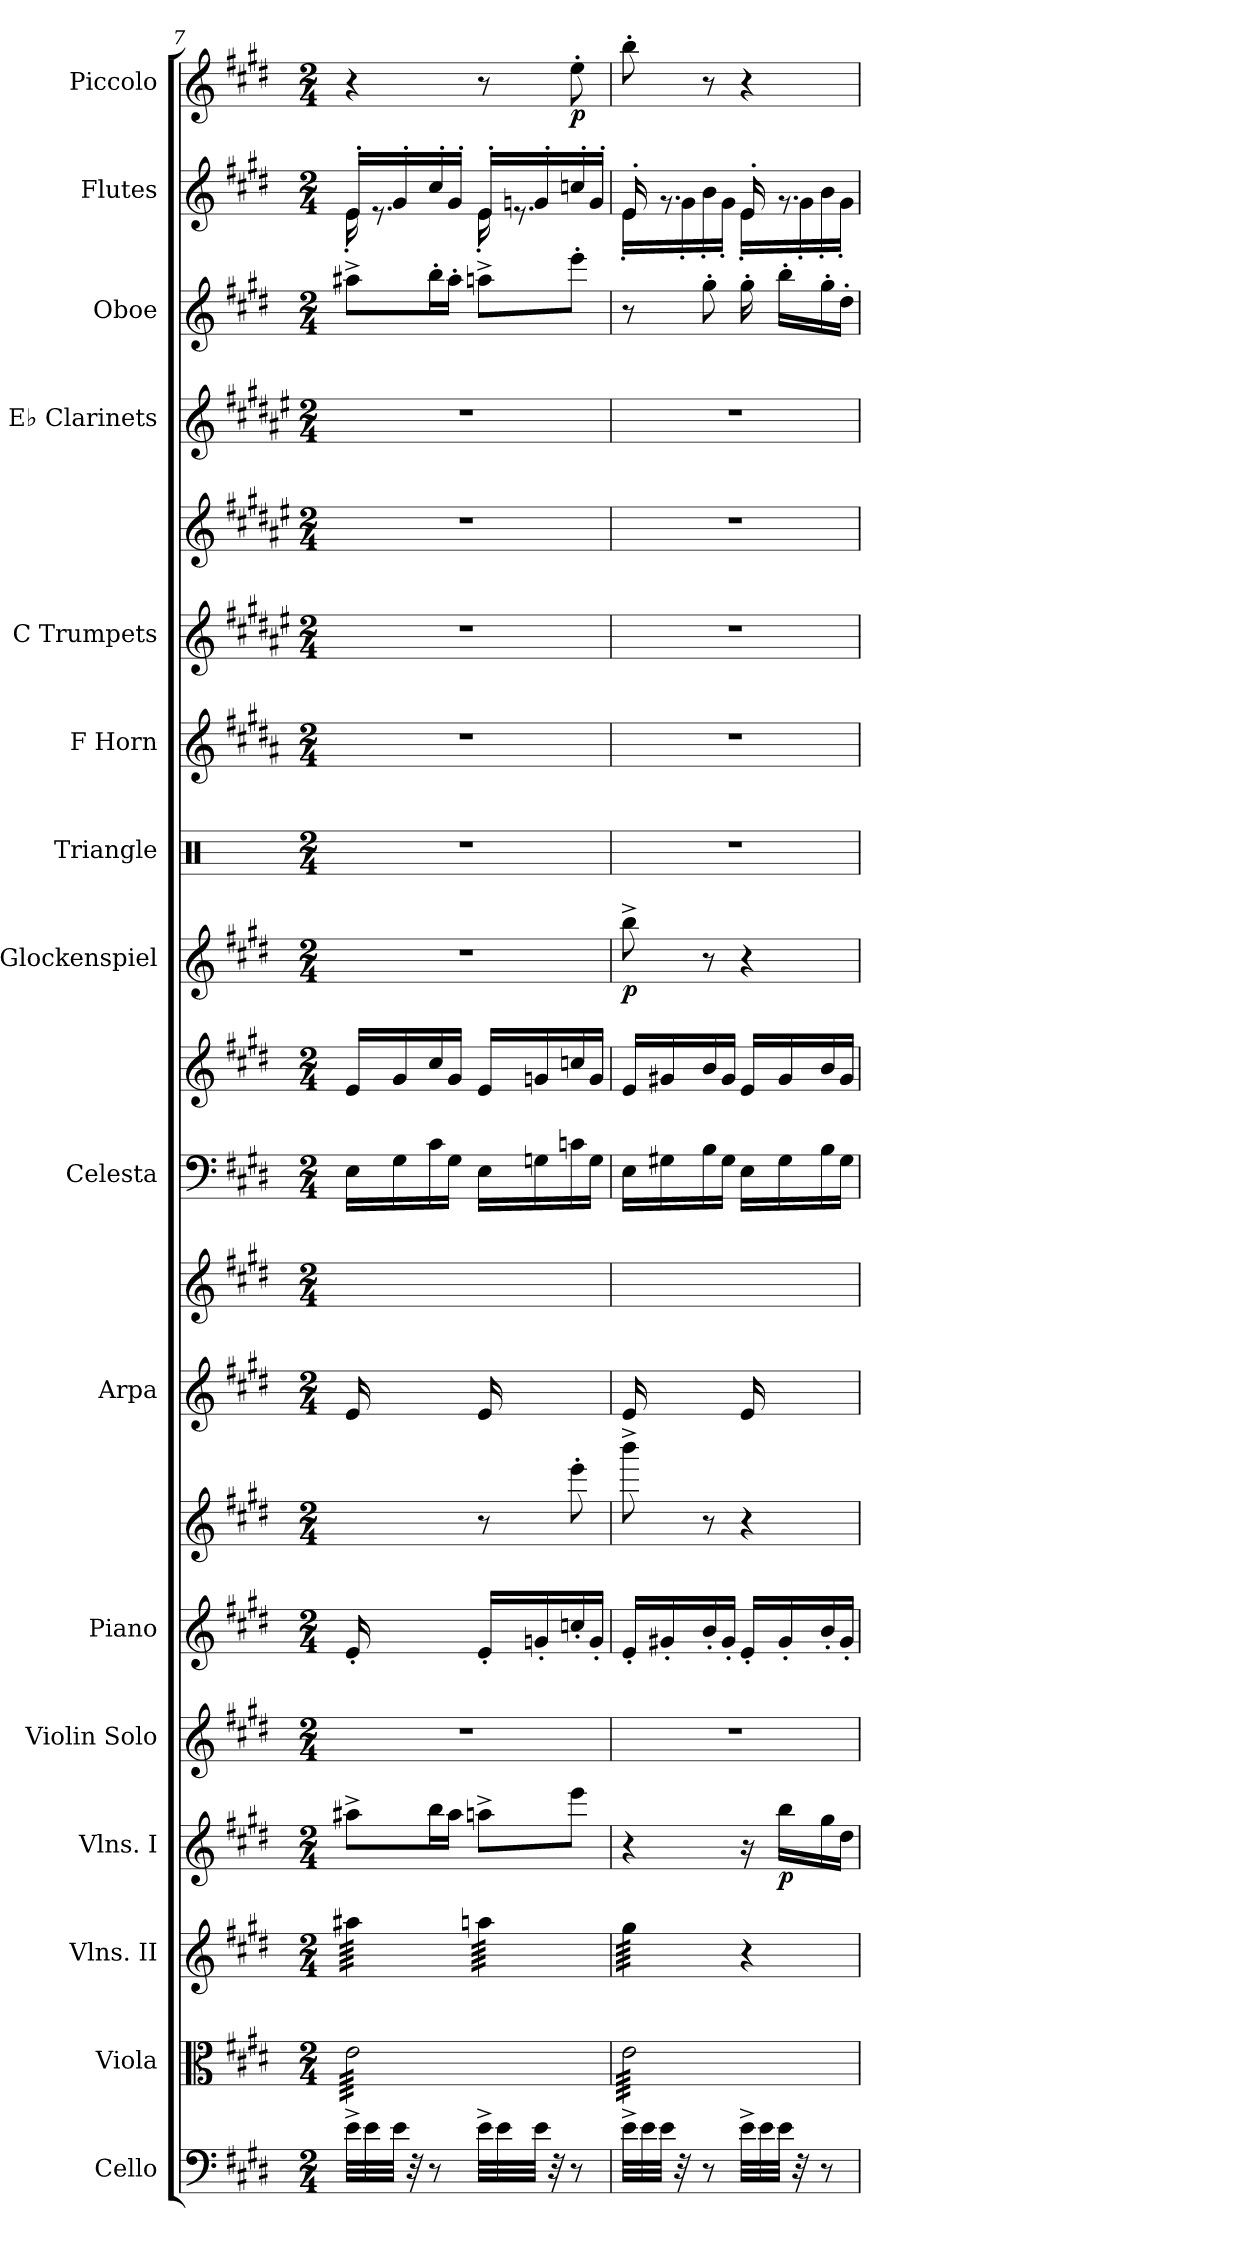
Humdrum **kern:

**kern	**kern	**kern	**kern	**dynam	**kern	**kern	**kern	**kern	**kern	**kern	**kern	**kern	**dynam	**kern	**kern	**kern	**kern	**kern	**kern	**kern	**kern	**dynam
*part16	*part15	*part14	*part13	*part13	*part12	*part11	*part11	*part10	*part10	*part9	*part9	*part8	*part8	*part7	*part6	*part5	*part5	*part4	*part3	*part2	*part1	*part1
*staff20	*staff19	*staff18	*staff17	*staff17	*staff16	*staff15	*staff14	*staff13	*staff12	*staff11	*staff10	*staff9	*staff9	*staff8	*staff7	*staff6	*staff5	*staff4	*staff3	*staff2	*staff1	*staff1
*I"Cello	*I"Viola	*I"Vlns. II	*I"Vlns. I	*	*I"Violin Solo	*I"Piano	*	*I"Arpa	*	*I"Celesta	*	*I"Glockenspiel	*	*I"Triangle	*I"F Horn	*I"C Trumpets	*	*I"E♭ Clarinets	*I"Oboe	*I"Flutes	*I"Piccolo	*
*	*	*I'Vlns. II	*I'Vlns. I	*	*I'Vln. solo	*I'Pno.	*	*I'Arpa	*	*I'Cel.	*	*I'Glock.	*	*I'Trgl.	*I'F Hn.	*I'C Tpt.	*	*I'E♭ Cl.	*I'Ob.	*I'Fl.	*I'Picc.	*
*clefF4	*clefC3	*clefG2	*clefG2	*	*clefG2	*clefG2	*clefG2	*clefG2	*clefG2	*clefF4	*clefG2	*clefG2	*	*clefX	*clefG2	*clefG2	*clefG2	*clefG2	*clefG2	*clefG2	*clefG2	*
*	*	*	*	*	*	*	*	*	*	*ITrd-7c-12	*ITrd-7c-12	*ITrd-14c-24	*	*	*ITrd4c7	*ITrd1c2	*ITrd1c2	*ITrd1c2	*	*	*ITrd-7c-12	*
*k[f#c#g#d#]	*k[f#c#g#d#]	*k[f#c#g#d#]	*k[f#c#g#d#]	*	*k[f#c#g#d#]	*k[f#c#g#d#]	*k[f#c#g#d#]	*k[f#c#g#d#]	*k[f#c#g#d#]	*k[f#c#g#d#]	*k[f#c#g#d#]	*k[f#c#g#d#]	*	*k[]	*k[f#c#g#d#]	*k[f#c#g#d#]	*k[f#c#g#d#]	*k[f#c#g#d#]	*k[f#c#g#d#]	*k[f#c#g#d#]	*k[f#c#g#d#]	*
*M2/4	*M2/4	*M2/4	*M2/4	*	*M2/4	*M2/4	*M2/4	*M2/4	*M2/4	*M2/4	*M2/4	*M2/4	*	*M2/4	*M2/4	*M2/4	*M2/4	*M2/4	*M2/4	*M2/4	*M2/4	*
=7	=7	=7	=7	=7	=7	=7	=7	=7	=7	=7	=7	=7	=7	=7	=7	=7	=7	=7	=7	=7	=7	=7
*	*	*	*	*	*	*^	*	*^	*	*	*	*	*	*	*	*	*	*	*	*^	*	*
*	*tremolo	*	*	*	*	*	*	*	*	*	*	*	*	*	*	*	*	*	*	*	*	*	*	*	*
*	*	*tremolo	*	*	*	*	*	*	*	*	*	*	*	*	*	*	*	*	*	*	*	*	*	*	*
32e^\LLL	64e\LLLL	64aa#X\LLLL	8aa#X^\L	.	2r	16e'/LL	4ryy	16ryy	16e/LL	2ryy	16ryy	16e\LL	16ee/LL	2r	.	2r	2r	2r	2r	2r	8aa#X^\L	16e'/LL	16e'\	4r	.
.	64e\	64aa#X\	.	.	.	.	.	.	.	.	.	.	.	.	.	.	.	.	.	.	.	.	.	.	.
32e\	64e\	64aa#X\	.	.	.	.	.	.	.	.	.	.	.	.	.	.	.	.	.	.	.	.	.	.	.
.	64e\	64aa#X\	.	.	.	.	.	.	.	.	.	.	.	.	.	.	.	.	.	.	.	.	.	.	.
32e\JJJ	64e\	64aa#X\	.	.	.	4..ryy	.	16g#'\	8.ryy	.	16a-X\	16g#\	16gg#/	.	.	.	.	.	.	.	.	16g#'/	8.re	.	.
.	64e\	64aa#X\	.	.	.	.	.	.	.	.	.	.	.	.	.	.	.	.	.	.	.	.	.	.	.
32r	64e\	64aa#X\	.	.	.	.	.	.	.	.	.	.	.	.	.	.	.	.	.	.	.	.	.	.	.
.	64e\	64aa#X\	.	.	.	.	.	.	.	.	.	.	.	.	.	.	.	.	.	.	.	.	.	.	.
8r	64e\	64aa#X\	16bb\L	.	.	.	.	16cc#'\	.	.	16dd-X\	16cc#\	16ccc#/	.	.	.	.	.	.	.	16bb'\L	16cc#'/	.	.	.
.	64e\	64aa#X\	.	.	.	.	.	.	.	.	.	.	.	.	.	.	.	.	.	.	.	.	.	.	.
.	64e\	64aa#X\	.	.	.	.	.	.	.	.	.	.	.	.	.	.	.	.	.	.	.	.	.	.	.
.	64e\	64aa#X\	.	.	.	.	.	.	.	.	.	.	.	.	.	.	.	.	.	.	.	.	.	.	.
.	64e\	64aa#X\	16aa#\JJ	.	.	.	.	16g#'\JJ	.	.	16a-\JJ	16g#\JJ	16gg#/JJ	.	.	.	.	.	.	.	16aa#'\JJ	16g#'/JJ	.	.	.
.	64e\	64aa#X\	.	.	.	.	.	.	.	.	.	.	.	.	.	.	.	.	.	.	.	.	.	.	.
.	64e\	64aa#X\	.	.	.	.	.	.	.	.	.	.	.	.	.	.	.	.	.	.	.	.	.	.	.
.	64e\	64aa#X\JJJJ	.	.	.	.	.	.	.	.	.	.	.	.	.	.	.	.	.	.	.	.	.	.	.
32e^\LLL	64e\	64aan\LLLL	8aan^\L	.	.	.	16e'/LL	8r	16e/LL	.	16ryy	16e\LL	16ee/LL	.	.	.	.	.	.	.	8aan^\L	16e'/LL	16e'\	8r	.
.	64e\	64aan\	.	.	.	.	.	.	.	.	.	.	.	.	.	.	.	.	.	.	.	.	.	.	.
32e\	64e\	64aan\	.	.	.	.	.	.	.	.	.	.	.	.	.	.	.	.	.	.	.	.	.	.	.
.	64e\	64aan\	.	.	.	.	.	.	.	.	.	.	.	.	.	.	.	.	.	.	.	.	.	.	.
32e\JJJ	64e\	64aan\	.	.	.	.	16gn'/	.	8.ryy	.	16gn\	16gn\	16ggn/	.	.	.	.	.	.	.	.	16gn'/	8.re	.	.
.	64e\	64aan\	.	.	.	.	.	.	.	.	.	.	.	.	.	.	.	.	.	.	.	.	.	.	.
32r	64e\	64aan\	.	.	.	.	.	.	.	.	.	.	.	.	.	.	.	.	.	.	.	.	.	.	.
.	64e\	64aan\	.	.	.	.	.	.	.	.	.	.	.	.	.	.	.	.	.	.	.	.	.	.	.
!	!	!	!	!	!	!	!	!	!	!	!	!	!	!	!	!	!	!	!	!	!	!	!	!	!LO:DY:b
8r	64e\	64aan\	8eee\J	.	.	.	16ccn'/	8eee'\	.	.	16ccn\	16ccn\	16cccn/	.	.	.	.	.	.	.	8eee'\J	16ccn'/	.	8eee'\	p
.	64e\	64aan\	.	.	.	.	.	.	.	.	.	.	.	.	.	.	.	.	.	.	.	.	.	.	.
.	64e\	64aan\	.	.	.	.	.	.	.	.	.	.	.	.	.	.	.	.	.	.	.	.	.	.	.
.	64e\	64aan\	.	.	.	.	.	.	.	.	.	.	.	.	.	.	.	.	.	.	.	.	.	.	.
.	64e\	64aan\	.	.	.	.	16g'/JJ	.	.	.	16g\JJ	16g\JJ	16gg/JJ	.	.	.	.	.	.	.	.	16g'/JJ	.	.	.
.	64e\	64aan\	.	.	.	.	.	.	.	.	.	.	.	.	.	.	.	.	.	.	.	.	.	.	.
.	64e\	64aan\	.	.	.	.	.	.	.	.	.	.	.	.	.	.	.	.	.	.	.	.	.	.	.
.	64e\JJJJ	64aan\JJJJ	.	.	.	.	.	.	.	.	.	.	.	.	.	.	.	.	.	.	.	.	.	.	.
=8	=8	=8	=8	=8	=8	=8	=8	=8	=8	=8	=8	=8	=8	=8	=8	=8	=8	=8	=8	=8	=8	=8	=8	=8	=8
!	!	!	!	!	!	!	!	!	!	!	!	!	!	!	!LO:DY:b	!	!	!	!	!	!	!	!	!	!
*	*	*	*	*	*	*v	*v	*	*	*	*	*	*	*	*	*	*	*	*	*	*	*	*	*	*
32e^\LLL	64e\LLLL	64gg#\LLLL	4r	.	2r	16e'/LL	8bbb^\	16e/LL	2ryy	16ryy	16e\LL	16ee/LL	8bbbb^\	p	2r	2r	2r	2r	2r	8r	16e'/	16e'\LL	8bbb'\	.
.	64e\	64gg#\	.	.	.	.	.	.	.	.	.	.	.	.	.	.	.	.	.	.	.	.	.	.
32e\	64e\	64gg#\	.	.	.	.	.	.	.	.	.	.	.	.	.	.	.	.	.	.	.	.	.	.
.	64e\	64gg#\	.	.	.	.	.	.	.	.	.	.	.	.	.	.	.	.	.	.	.	.	.	.
32e\JJJ	64e\	64gg#\	.	.	.	16g#X'/	.	8.ryy	.	16a-X\	16g#X\	16gg#X/	.	.	.	.	.	.	.	.	8.rg	16g#'\	.	.
.	64e\	64gg#\	.	.	.	.	.	.	.	.	.	.	.	.	.	.	.	.	.	.	.	.	.	.
32r	64e\	64gg#\	.	.	.	.	.	.	.	.	.	.	.	.	.	.	.	.	.	.	.	.	.	.
.	64e\	64gg#\	.	.	.	.	.	.	.	.	.	.	.	.	.	.	.	.	.	.	.	.	.	.
8r	64e\	64gg#\	.	.	.	16b'/	8r	.	.	16b\	16b\	16bb/	8r	.	.	.	.	.	.	8gg#'\	.	16b'\	8r	.
.	64e\	64gg#\	.	.	.	.	.	.	.	.	.	.	.	.	.	.	.	.	.	.	.	.	.	.
.	64e\	64gg#\	.	.	.	.	.	.	.	.	.	.	.	.	.	.	.	.	.	.	.	.	.	.
.	64e\	64gg#\	.	.	.	.	.	.	.	.	.	.	.	.	.	.	.	.	.	.	.	.	.	.
.	64e\	64gg#\	.	.	.	16g#'/JJ	.	.	.	16a-\JJ	16g#\JJ	16gg#/JJ	.	.	.	.	.	.	.	.	.	16g#'\JJ	.	.
.	64e\	64gg#\	.	.	.	.	.	.	.	.	.	.	.	.	.	.	.	.	.	.	.	.	.	.
.	64e\	64gg#\	.	.	.	.	.	.	.	.	.	.	.	.	.	.	.	.	.	.	.	.	.	.
.	64e\	64gg#\JJJJ	.	.	.	.	.	.	.	.	.	.	.	.	.	.	.	.	.	.	.	.	.	.
*	*	*Xtremolo	*	*	*	*	*	*	*	*	*	*	*	*	*	*	*	*	*	*	*	*	*	*
32e^\LLL	64e\	4r	16r	.	.	16e'/LL	4r	16e/LL	.	16ryy	16e\LL	16ee/LL	4r	.	.	.	.	.	.	16gg#'\	16e'/	16e'\LL	4r	.
.	64e\	.	.	.	.	.	.	.	.	.	.	.	.	.	.	.	.	.	.	.	.	.	.	.
32e\	64e\	.	.	.	.	.	.	.	.	.	.	.	.	.	.	.	.	.	.	.	.	.	.	.
.	64e\	.	.	.	.	.	.	.	.	.	.	.	.	.	.	.	.	.	.	.	.	.	.	.
!	!	!	!	!LO:DY:b	!	!	!	!	!	!	!	!	!	!	!	!	!	!	!	!	!	!	!	!
32e\JJJ	64e\	.	16bb\LL	p	.	16g#'/	.	8.ryy	.	16g#\	16g#\	16gg#/	.	.	.	.	.	.	.	16bb'\LL	8.rg	16g#'\	.	.
.	64e\	.	.	.	.	.	.	.	.	.	.	.	.	.	.	.	.	.	.	.	.	.	.	.
32r	64e\	.	.	.	.	.	.	.	.	.	.	.	.	.	.	.	.	.	.	.	.	.	.	.
.	64e\	.	.	.	.	.	.	.	.	.	.	.	.	.	.	.	.	.	.	.	.	.	.	.
8r	64e\	.	16gg#\	.	.	16b'/	.	.	.	16b\	16b\	16bb/	.	.	.	.	.	.	.	16gg#'\	.	16b'\	.	.
.	64e\	.	.	.	.	.	.	.	.	.	.	.	.	.	.	.	.	.	.	.	.	.	.	.
.	64e\	.	.	.	.	.	.	.	.	.	.	.	.	.	.	.	.	.	.	.	.	.	.	.
.	64e\	.	.	.	.	.	.	.	.	.	.	.	.	.	.	.	.	.	.	.	.	.	.	.
.	64e\	.	16dd#\JJ	.	.	16g#'/JJ	.	.	.	16g#\JJ	16g#\JJ	16gg#/JJ	.	.	.	.	.	.	.	16dd#'\JJ	.	16g#'\JJ	.	.
.	64e\	.	.	.	.	.	.	.	.	.	.	.	.	.	.	.	.	.	.	.	.	.	.	.
.	64e\	.	.	.	.	.	.	.	.	.	.	.	.	.	.	.	.	.	.	.	.	.	.	.
.	64e\JJJJ	.	.	.	.	.	.	.	.	.	.	.	.	.	.	.	.	.	.	.	.	.	.	.
*	*Xtremolo	*	*	*	*	*	*	*	*	*	*	*	*	*	*	*	*	*	*	*	*	*	*	*
*	*	*	*	*	*	*	*	*v	*v	*	*	*	*	*	*	*	*	*	*	*	*v	*v	*	*
=	=	=	=	=	=	=	=	=	=	=	=	=	=	=	=	=	=	=	=	=	=	=
*-	*-	*-	*-	*-	*-	*-	*-	*-	*-	*-	*-	*-	*-	*-	*-	*-	*-	*-	*-	*-	*-	*-
